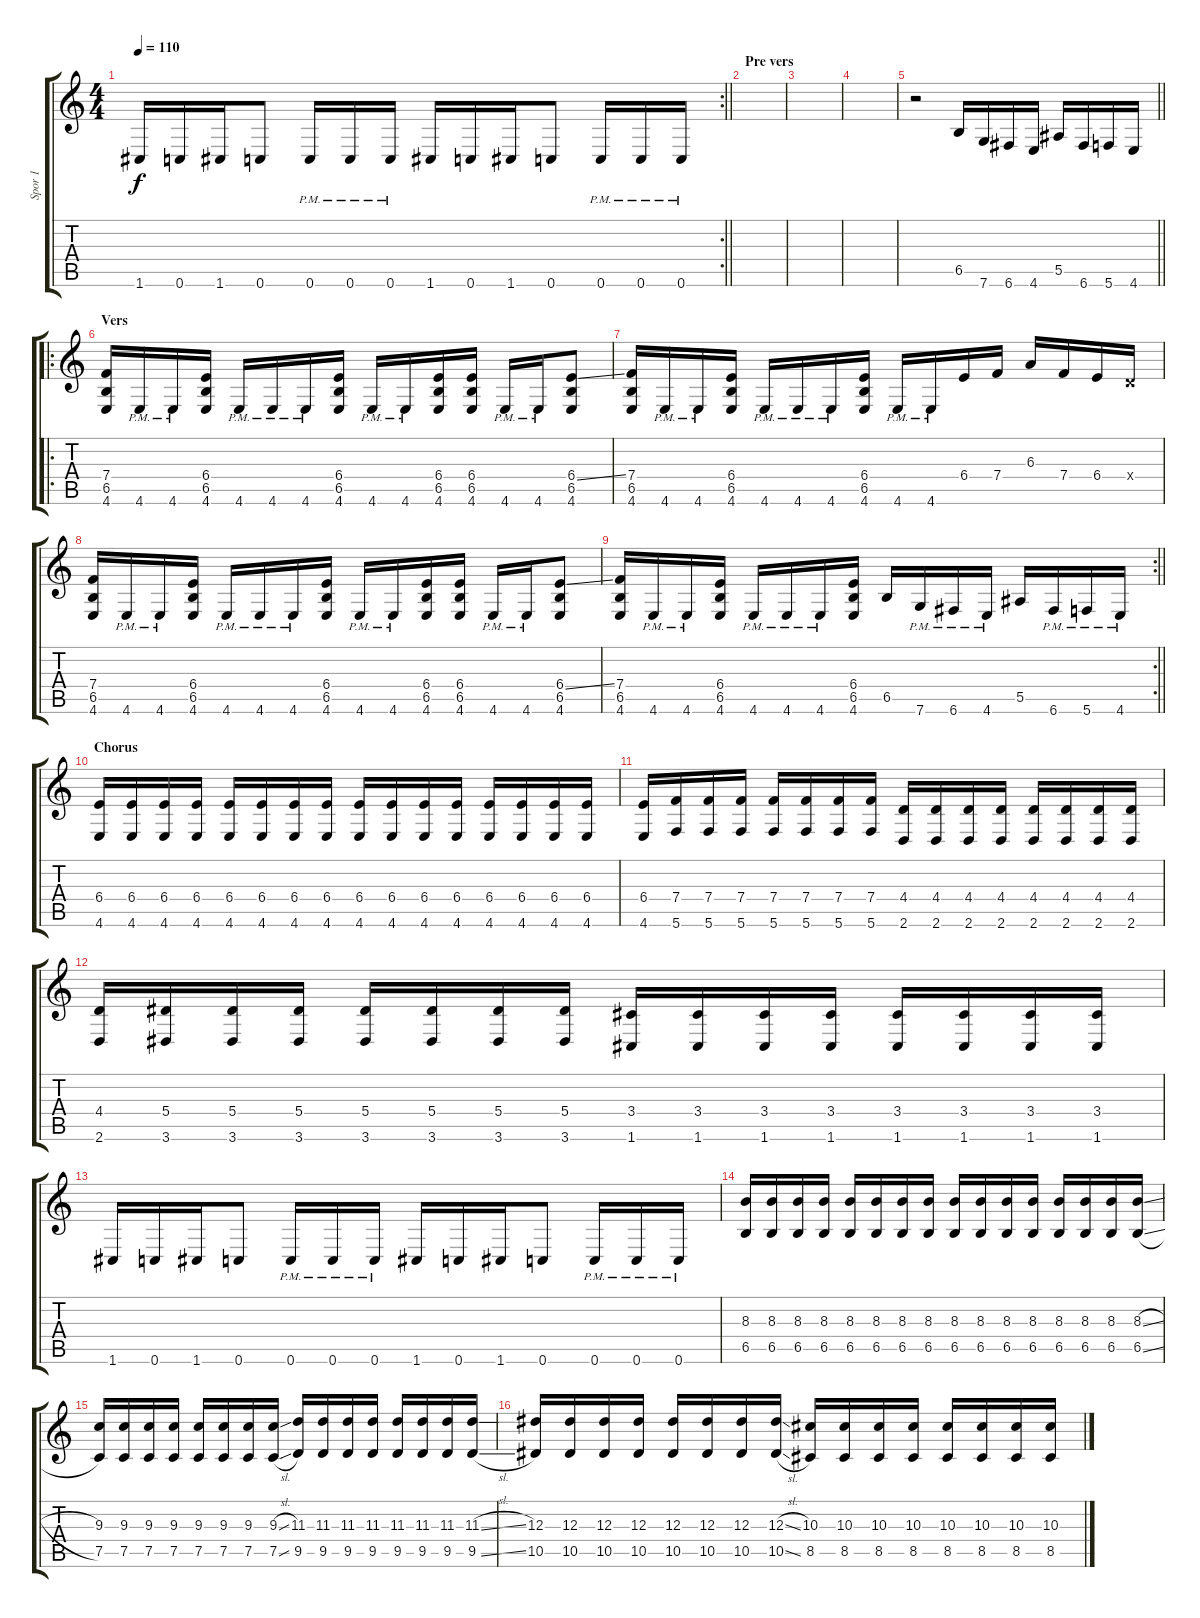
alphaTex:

\track ("Spor 1" "Spor 1") {instrument distortionguitar}
\staff {score tabs}
\tuning (C4 G3 Eb3 Bb2 F2 C2) {hide}
\rc 2
\ts (4 4)
\tempo 110
\clef g2
\barLineRight lightlight
\ks c
1.6.16{dy f} 0.6.16 1.6.16 0.6.8 0.6{pm}.16 0.6{pm}.16 0.6{pm}.16 1.6.16 0.6.16 1.6.16 0.6.8 0.6{pm}.16 0.6{pm}.16 0.6{pm}.16 |
\section ("" "Pre vers")
|
|
|
\barLineRight lightlight
r.2 6.5.16 7.6.16 6.6.16 4.6.16 5.5.16 6.6.16 5.6.16 4.6.16 |
\ro
\section ("" "Vers")
(7.4 6.5 4.6).16 4.6{pm}.16 4.6{pm}.16 (6.4 6.5 4.6).16 4.6{pm}.16 4.6{pm}.16 4.6{pm}.16 (6.4 6.5 4.6).16 4.6{pm}.16 4.6{pm}.16 (6.4 6.5 4.6).16 (6.4 6.5 4.6).16 4.6{pm}.16 4.6{pm}.16 (6.4{ss} 6.5 4.6).8 |
(7.4 6.5 4.6).16 4.6{pm}.16 4.6{pm}.16 (6.4 6.5 4.6).16 4.6{pm}.16 4.6{pm}.16 4.6{pm}.16 (6.4 6.5 4.6).16 4.6{pm}.16 4.6{pm}.16 6.4.16 7.4.16 6.3.16 7.4.16 6.4.16 4.4{x}.16 |
(7.4 6.5 4.6).16 4.6{pm}.16 4.6{pm}.16 (6.4 6.5 4.6).16 4.6{pm}.16 4.6{pm}.16 4.6{pm}.16 (6.4 6.5 4.6).16 4.6{pm}.16 4.6{pm}.16 (6.4 6.5 4.6).16 (6.4 6.5 4.6).16 4.6{pm}.16 4.6{pm}.16 (6.4{ss} 6.5 4.6).8 |
\rc 2
\barLineRight lightlight
(7.4 6.5 4.6).16 4.6{pm}.16 4.6{pm}.16 (6.4 6.5 4.6).16 4.6{pm}.16 4.6{pm}.16 4.6{pm}.16 (6.4 6.5 4.6).16 6.5.16 7.6{pm}.16 6.6{pm}.16 4.6{pm}.16 5.5.16 6.6{pm}.16 5.6{pm}.16 4.6{pm}.16 |
\section ("" "Chorus")
(6.4 4.6).16 (6.4 4.6).16 (6.4 4.6).16 (6.4 4.6).16 (6.4 4.6).16 (6.4 4.6).16 (6.4 4.6).16 (6.4 4.6).16 (6.4 4.6).16 (6.4 4.6).16 (6.4 4.6).16 (6.4 4.6).16 (6.4 4.6).16 (6.4 4.6).16 (6.4 4.6).16 (6.4 4.6).16 |
(6.4 4.6).16 (7.4 5.6).16 (7.4 5.6).16 (7.4 5.6).16 (7.4 5.6).16 (7.4 5.6).16 (7.4 5.6).16 (7.4 5.6).16 (4.4 2.6).16 (4.4 2.6).16 (4.4 2.6).16 (4.4 2.6).16 (4.4 2.6).16 (4.4 2.6).16 (4.4 2.6).16 (4.4 2.6).16 |
(4.4 2.6).16 (5.4 3.6).16 (5.4 3.6).16 (5.4 3.6).16 (5.4 3.6).16 (5.4 3.6).16 (5.4 3.6).16 (5.4 3.6).16 (3.4 1.6).16 (3.4 1.6).16 (3.4 1.6).16 (3.4 1.6).16 (3.4 1.6).16 (3.4 1.6).16 (3.4 1.6).16 (3.4 1.6).16 |
1.6.16 0.6.16 1.6.16 0.6.8 0.6{pm}.16 0.6{pm}.16 0.6{pm}.16 1.6.16 0.6.16 1.6.16 0.6.8 0.6{pm}.16 0.6{pm}.16 0.6{pm}.16 |
(8.3 6.5).16 (8.3 6.5).16 (8.3 6.5).16 (8.3 6.5).16 (8.3 6.5).16 (8.3 6.5).16 (8.3 6.5).16 (8.3 6.5).16 (8.3 6.5).16 (8.3 6.5).16 (8.3 6.5).16 (8.3 6.5).16 (8.3 6.5).16 (8.3 6.5).16 (8.3 6.5).16 (8.3{sl} 6.5{sl}).16 |
(9.3 7.5).16 (9.3 7.5).16 (9.3 7.5).16 (9.3 7.5).16 (9.3 7.5).16 (9.3 7.5).16 (9.3 7.5).16 (9.3{sl} 7.5{sl}).16 (11.3 9.5).16 (11.3 9.5).16 (11.3 9.5).16 (11.3 9.5).16 (11.3 9.5).16 (11.3 9.5).16 (11.3 9.5).16 (11.3{sl} 9.5{sl}).16 |
(12.3 10.5).16 (12.3 10.5).16 (12.3 10.5).16 (12.3 10.5).16 (12.3 10.5).16 (12.3 10.5).16 (12.3 10.5).16 (12.3{sl} 10.5{sl}).16 (10.3 8.5).16 (10.3 8.5).16 (10.3 8.5).16 (10.3 8.5).16 (10.3 8.5).16 (10.3 8.5).16 (10.3 8.5).16 (10.3 8.5).16
